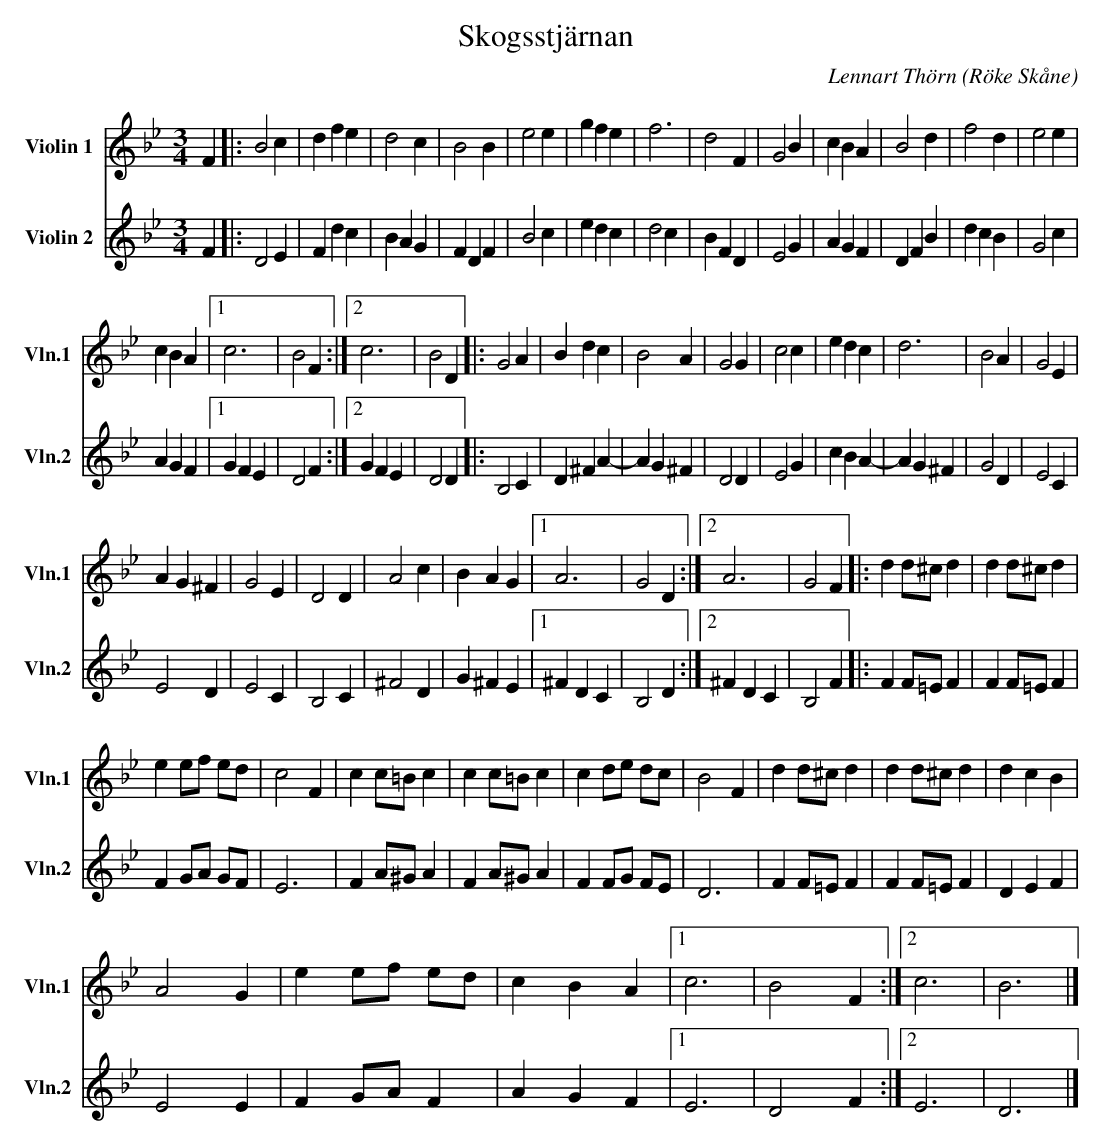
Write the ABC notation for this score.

X:1
T:Skogsstjärnan
O:Röke Skåne
C:Lennart Thörn
%%score 1 2
L:1/4
M:3/4
K:Bb
V:1 treble nm="Violin 1" snm="Vln.1"
V:2 treble nm="Violin 2" snm="Vln.2"
V:1
F |: B2 c | d f e | d2 c | B2 B | e2 e | g f e | f3 | d2 F | G2 B | c B A | B2 d | f2 d | e2 e |
c B A |1 c3 | B2 F :|2 c3 | B2 D |: G2 A | B d c | B2 A | G2 G | c2 c | e d c | d3 | B2 A | G2 E |
A G ^F | G2 E | D2 D | A2 c | B A G |1 A3 | G2 D :|2 A3 | G2 F |: d d/^c/ d | d d/^c/ d |
e e/f/ e/d/ | c2 F | c c/=B/ c | c c/=B/ c | c d/e/ d/c/ | B2 F | d d/^c/ d | d d/^c/ d | d c B |
A2 G | e e/f/ e/d/ | c B A |1 c3 | B2 F :|2 c3 | B3 |]
V:2
F |: D2 E | F d c | B A G | F D F | B2 c | e d c | d2 c | B F D | E2 G | A G F | D F B | d c B |
G2 c | A G F |1 G F E | D2 F :|2 G F E | D2 D |: B,2 C | D ^F A- | A G ^F | D2 D | E2 G | c B A- |
A G ^F | G2 D | E2 C | E2 D | E2 C | B,2 C | ^F2 D | G ^F E |1 ^F D C | B,2 D :|2 ^F D C |
B,2 F |: F F/=E/ F | F F/=E/ F | F G/A/ G/F/ | E3 | F A/^G/ A | F A/^G/ A | F F/G/ F/E/ | D3 |
F F/=E/ F | F F/=E/ F | D E F | E2 E | F G/A/ F | A G F |1 E3 | D2 F :|2 E3 | D3 |]
